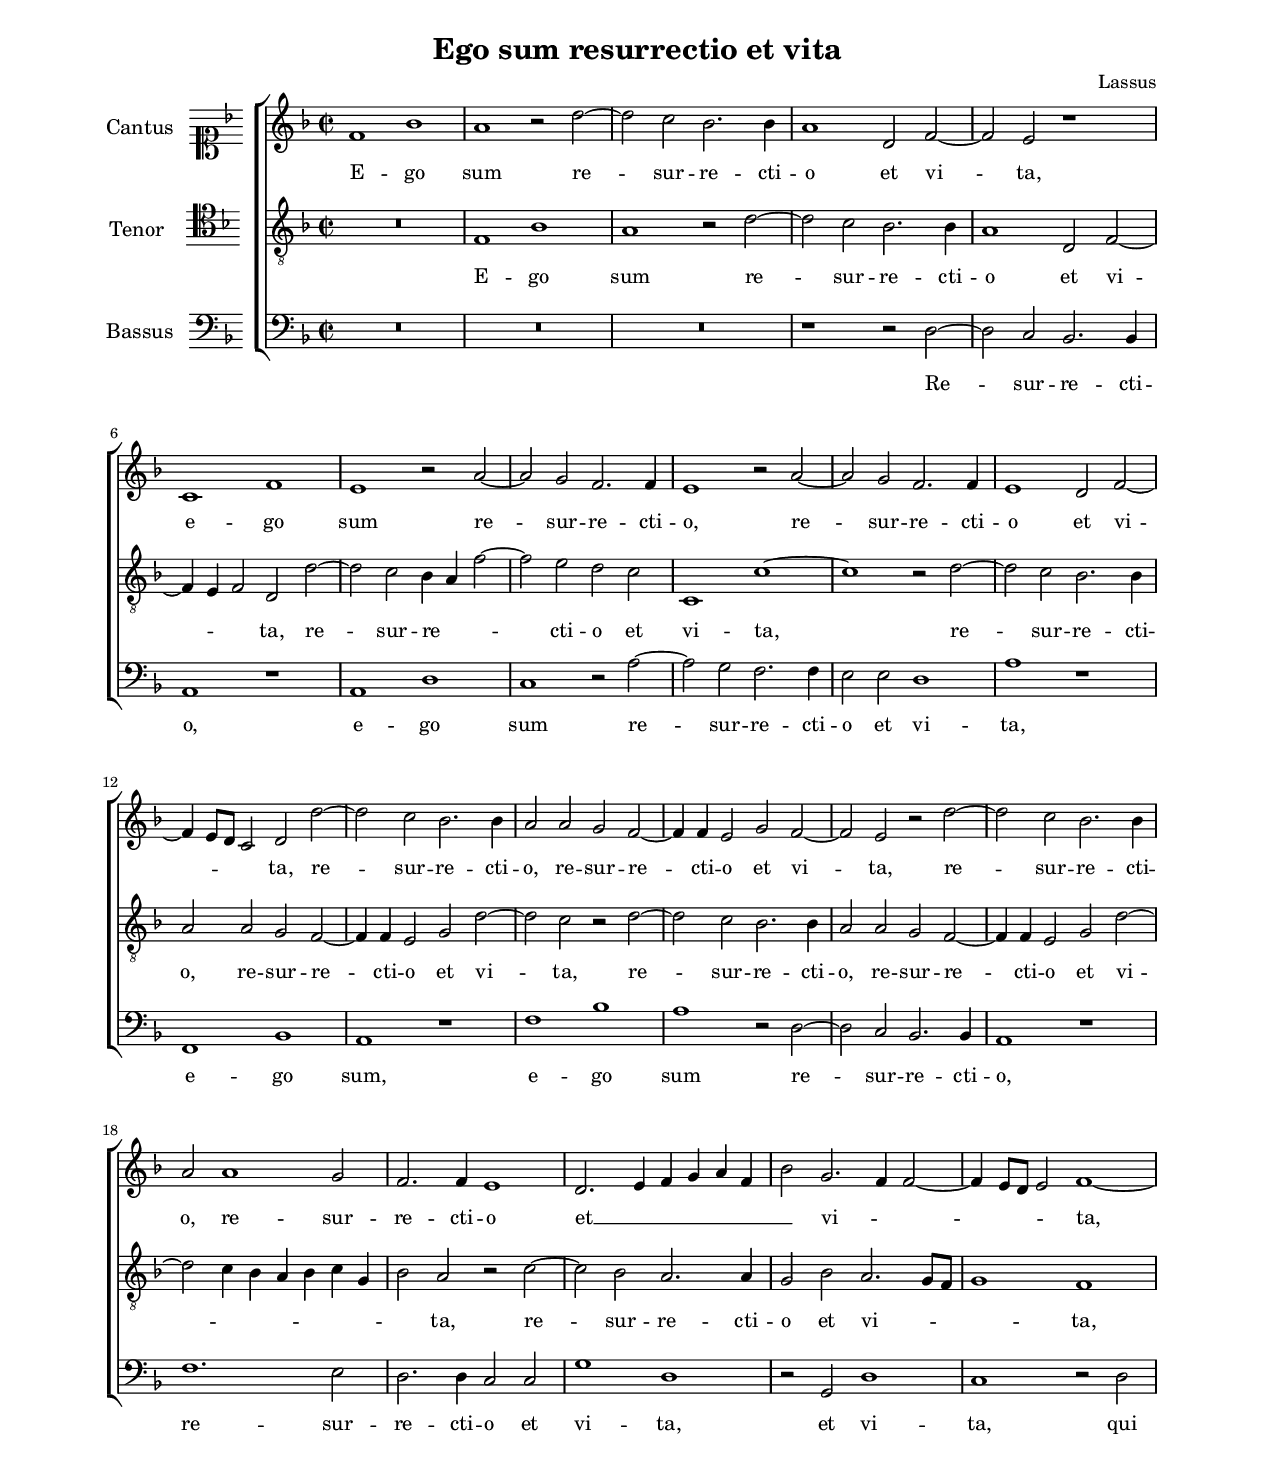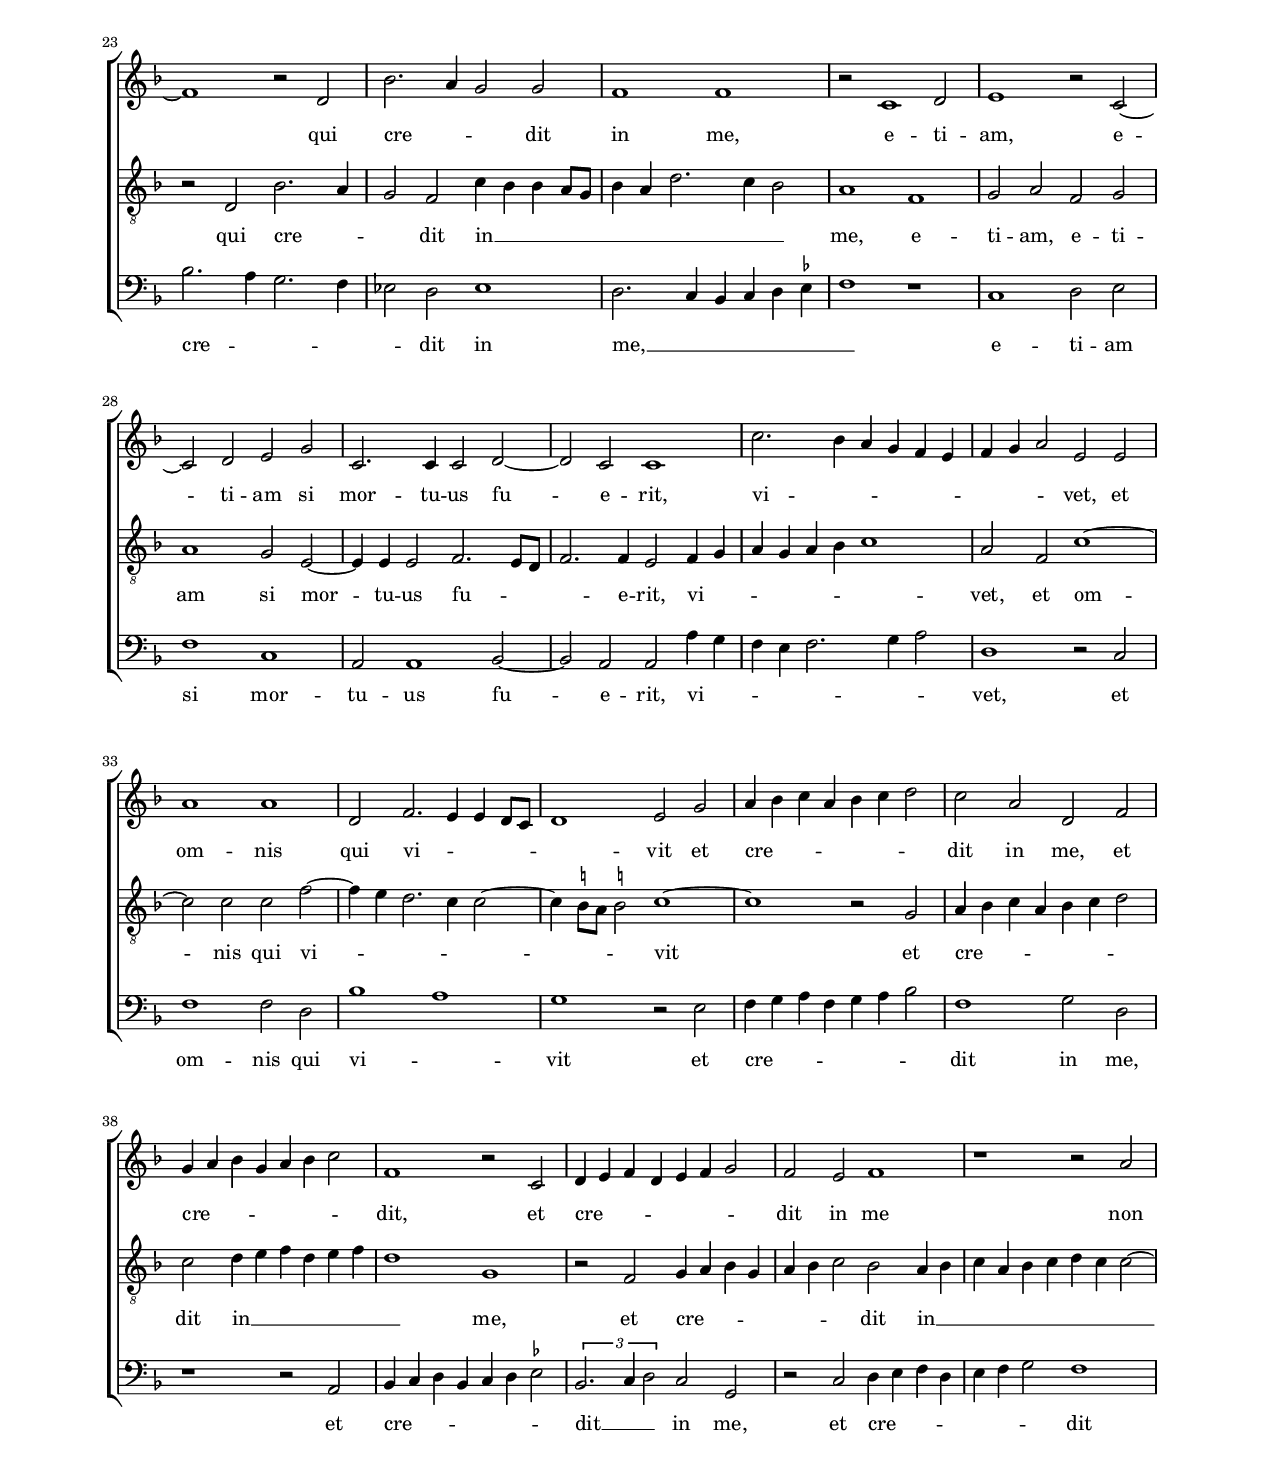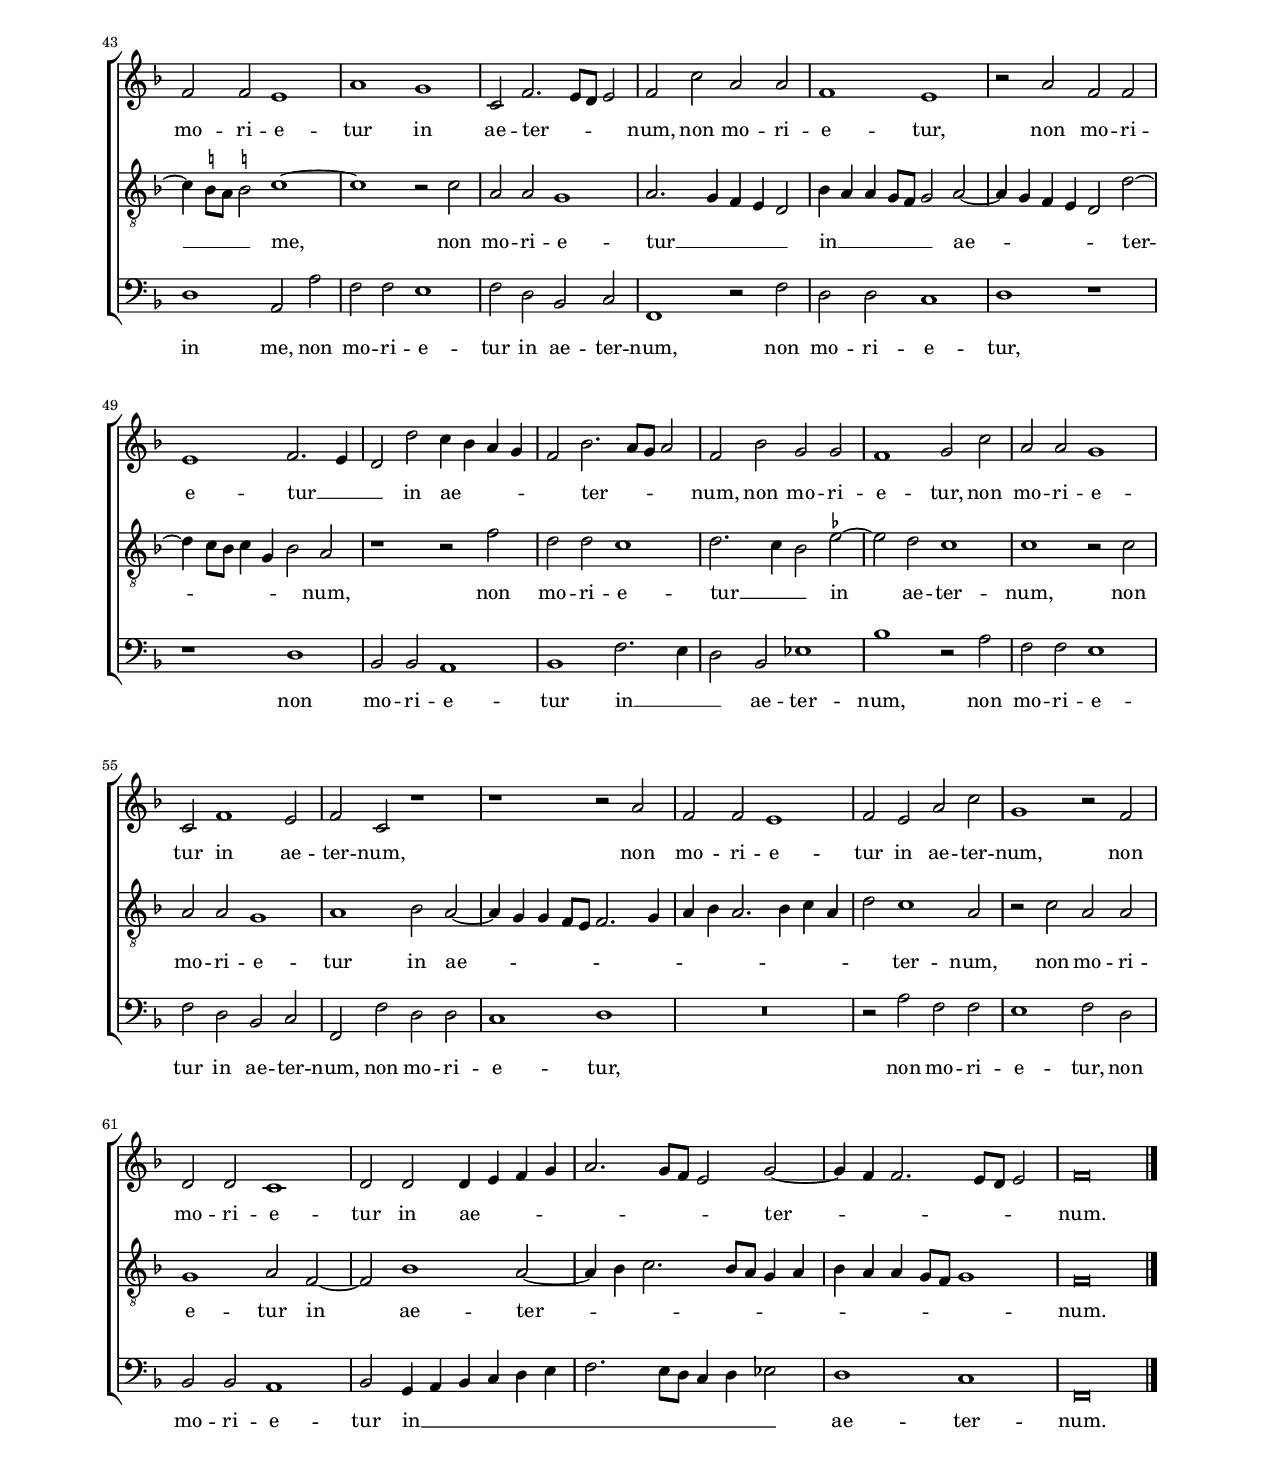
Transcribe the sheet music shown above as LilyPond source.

\header
{
  title="Ego sum resurrectio et vita"
  composer="Lassus"
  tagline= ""
}

\version "2.18.2"
\include "deutsch.ly"
#(set-global-staff-size 16)
#(set-default-paper-size "letter")
#(ly:set-option 'point-and-click #f)

	
global = {
	\key f \major
	\time 2/2 \set Score.measureLength = #(ly:make-moment 2/1)
	}

	ficta = { \once \set suggestAccidentals = ##t }
	
	forget = #(define-music-function (parser location music) (ly:music?) #{
		\accidentalStyle forget
		$music
		\accidentalStyle default
		#})


\paper
	{
	top-margin = 2 \cm
	bottom-margin = 2 \cm
	left-margin = 2 \cm
	right-margin = 2 \cm
	ragged-bottom = ##f
	ragged-last-bottom = ##t
	print-page-number = ##f
	system-system-spacing = #'((basic-distance . 17) (minimum-distance . 13) (padding . 5) (strechability . 250))
	systems-per-page = 4
%	page-count = 2
%	min-systems-per-page = 3
	}


incipitcantus = \markup { \score {
	{
	\set Staff.instrumentName = \markup { \fontsize #1 "Cantus" }
	\key f \major
	\clef soprano
	s4 \bar ""
	}
	\layout  {
	raggedright = ##t
	indent = 1.6 \cm
	line-width = 1.9 \cm
	\context { \Staff \remove Time_signature_engraver }
	\override Staff.Clef.Y-extent = #'(0 . 0)
	}} \hspace #1 }


incipittenor = \markup { \score {
	{
	\set Staff.instrumentName = \markup { \fontsize #1 "Tenor" }
	\key f \major
	\clef tenor
	s4 \bar ""
	}
	\layout  {
	raggedright = ##t
	indent = 1.6 \cm
	line-width = 1.9 \cm
	\context { \Staff \remove Time_signature_engraver }
	\override Staff.Clef.Y-extent = #'(0 . 0)
	}} \hspace #1 }


incipitbassus = \markup { \score {
	{
	\set Staff.instrumentName = \markup { \fontsize #1 "Bassus" }
	\key f \major
	\clef bass
	s4 \bar ""
	}
	\layout  {
	raggedright = ##t
	indent = 1.6 \cm
	line-width = 1.9 \cm
	\context { \Staff \remove Time_signature_engraver }
	\override Staff.Clef.Y-extent = #'(0 . 0)
	}} \hspace #1 }


cantus =  \relative c''
	{
	f,1 b
	a1 r2 d~
	d2 c b2. b4
	a1 d,2 f~
%5
	f2 e r1 |
	c1 f
	e1 r2 a~
	a2 g f2. f4
	e1 r2 a~
%10
	a2 g f2. f4 |
	e1 d2 f~
	f4 e8 d c2 d d'~
	d2 c b2. b4
	a2 a g f~
%15
	f4 f e2 g f~ |
	f2 e r d'~
	d2 c b2. b4
	a2 a1 g2
	f2. f4 e1
%20
	d2. e4 f g a f |
	b2 g2. f4 f2~
	f4 e8 d e2 f1~
	f1 r2 d
	b'2. a4 g2 g
%25
	f1 f |
	r2 c1 d2
	e1 r2 c~
	c2 d e g
	c,2. c4 c2 d~
%30
	d2 c c1 |
	c'2. b4 a g f e
	f4 g a2 e e
	a1 a
	d,2 f2. e4 e d8 c
%35
	d1 e2 g |
	a4 b c a b c d2
	c2 a d, f
	g4 a b g a b c2
	f,1 r2 c
%40
	d4 e f d e f g2 |
	f2 e f1
	r1 r2 a
	f2 f e1
	a1 g
%45
	c,2 f2. e8 d e2 |
	f2 c' a a
	f1 e
	r2 a f f
	e1 f2. e4
%50
	d2 d' c4 b a g |
	f2 b2. a8 g a2
	f2 b g g
	f1 g2 c
	a2 a g1
%55
	c,2 f1 e2 |
	f2 c r1
	r1 r2 a'
	f2 f e1
	f2 e a c
%60
	g1 r2 f |
	d2 d c1
	d2 d d4 e f g
	a2. g8 f e2 g~
	g4 f f2. e8 d e2
%65
	f\breve \bar "|." |
	}


tenor =  \relative c'
	{
	R\breve
	f,1 b
	a1 r2 d~
	d2 c b2. b4
%5
	a1 d,2 f~ |
	f4 e f2 d d'~
	d2 c b4 a f'2~
	f2 e d c
	c,1 c'~
%10
	c1 r2 d~ |
	d2 c b2. b4
	a2 a g f~
	f4 f e2 g d'~
	d2 c r d~
%15
	d2 c b2. b4 |
	a2 a g f~
	f4 f e2 g d'~
	d2 c4 b a b c g
	b2 a r c~
%20
	c2 b a2. a4 |
	g2 b a2. g8 f
	g1 f
	r2 d b'2. a4
	g2 f c'4 b b a8 g
%25
	b4 a d2. c4 b2 |
	a1 f
	g2 a f g
	a1 g2 e~
	e4 e e2 f2. e8 d
%30
	f2. f4 e2 f4 g |
	a4 g a b c1
	a2 f c'1~
	c2 c c f~
	f4 e d2. c4 c2~
%35
	c4 \stemDown \ficta h8 a \stemNeutral \ficta h!2 c1~ |
	c1 r2 g
	a4 b c a b c d2
	c2 d4 e f d e f
	d1 g,
%40
	r2 f g4 a b g |
	a4 b c2 b a4 b
	c4 a b c d c c2~
	c4 \stemDown \ficta h8 a \stemNeutral \ficta h!2 c1~
	c1 r2 c
%45
	a2 a g1 |
	a2. g4 f e d2
	b'4 a a g8 f g2 a~
	a4 g f e d2 d'~
	d4 c8 b c4 g b2 a
%50
	r1 r2 f' |
	d2 d c1
	d2. c4 b2 \ficta es~
	\ficta es d c1
	c1 r2 c
%55
	a2 a g1 |
	a1 b2 a~
	a4 g g f8 e f2. g4
	a4 b a2. b4 c a
	d2 c1 a2
%60
	r2 c a a |
	g1 a2 f~
	f2 b1 a2~
	a4 b c2. b8 a g4 a
	b4 a a g8 f g1
%65
	f\breve |
	}


bassus  =  \relative c
	{
	R\breve
	R\breve
	R\breve
	r1 r2 d~
%5
	d2 c b2. b4 |
	a1 r
	a1 d
	c1 r2 a'~
	a2 g f2. f4
%10
	e2 e d1 |
	a'1 r
	f,1 b
	a1 r
	f'1 b
%15
	a1 r2 d,~ |
	d2 c b2. b4
	a1 r
	f'1. e2
	d2. d4 c2 c
%20
	g'1 d |
	r2 g, d'1
	c1 r2 d
	b'2. a4 g2. f4
	es2 d es1
%25
	d2. c4 b4 c d \ficta es |
	f1 r
	c1 d2 e
	f1 c
	a2 a1 b2~
%30
	b2 a a a'4 g |
	f4 e f2. g4 a2
	d,1 r2 c
	f1 f2 d
	b'1 a
%35
	g1 r2 e |
	f4 g a f g a b2
	f1 g2 d
	r1 r2 a
	b4 c d b c d \ficta es2
%40
	\tuplet 3/2 { b2. c4 d2 } c2 g |
	r2 c d4 e f d
	e4 f g2 f1
	d1 a2 a'
	f2 f e1
%45
	f2 d b c |
	f,1 r2 f'
	d2 d c1
	d1 r
	r1 d
%50
	b2 b a1 |
	b1 f'2. e4
	d2 b es1
	b'1 r2 a
	f2 f e1
%55
	f2 d b c |
	f,2 f' d d
	c1 d
	R\breve
	r2 a' f f
%60
	e1 f2 d |
	b2 b a1
	b2 g4 a b c d e
	f2. e8 d c4 d es2
	d1 c
%65
	f,\breve |
	}

lyricscantus = \lyricmode {
	E -- go sum re -- sur -- re -- cti -- o et vi -- ta,
	e -- go sum re -- sur -- re -- cti -- o,
	re -- sur -- re -- cti -- o et vi -- _ _ _ ta,
	re -- sur -- re -- cti -- o,
	re -- sur -- re -- cti -- o et vi -- ta,
	re -- sur -- re -- cti -- o,
	re -- sur -- re -- cti -- o et __ _ _ _ _ _ _ vi -- _ _ _ _ _ ta,
	qui cre -- _ _ dit in me,
	e -- ti -- am,
	e -- ti -- am si mor -- tu -- us fu -- e -- rit, vi -- _ _ _ _ _ _ _ _ vet,
	et om -- nis qui vi -- _ _ _ _ _ vit et cre -- _ _ _ _ _ _ dit in me,
	et cre -- _ _ _ _ _ _ dit,
	et cre -- _ _ _ _ _ _ dit in me
	non mo -- ri -- e -- tur in ae -- ter -- _ _ _ num,
	non mo -- ri -- e -- tur,
	non mo -- ri -- e -- tur __ _ _ in ae -- _ _ _ _ ter -- _ _ _ num,
	non mo -- ri -- e -- tur,
	non mo -- ri -- e -- tur in ae -- ter -- num,
	non mo -- ri -- e -- tur in ae -- ter -- num,
	non mo -- ri -- e -- tur in ae -- _ _ _ _ _ _ _ ter -- _ _ _ _ _ num.
	}


lyricstenor = \lyricmode {
	E -- go sum re -- sur -- re -- cti -- o et vi -- _ _ ta,
	re -- sur -- re -- _ _ cti -- o et vi -- ta,
	re -- sur -- re -- cti -- o,
	re -- sur -- re -- cti -- o et vi -- ta,
	re -- sur -- re -- cti -- o,
	re -- sur -- re -- cti -- o et vi -- _ _ _ _ _ _ _ ta,
	re -- sur -- re -- cti -- o et vi -- _ _ _ ta,
	qui cre -- _ _ dit in __ _ _ _ _ _ _ _ _ _ me,
	e -- ti -- am,
	e -- ti -- am si mor -- tu -- us fu -- _ _ _ e -- rit, vi -- _ _ _ _ _ _ vet,
	et om -- nis qui vi -- _ _ _ _ _ _ _ vit et cre -- _ _ _ _ _ _ dit in __ _ _ _ _ _ _ me,
	et cre -- _ _ _ _ _ _ dit in __ _ _ _ _ _ _ _ _ _ _ _ me,
	non mo -- ri -- e -- tur __ _ _ _ _ in __ _ _ _ _ _ ae -- _ _ _ _ ter -- _ _ _ _ _ num,
	non mo -- ri -- e -- tur __ _ _ in ae -- ter -- num,
	non mo -- ri -- e -- tur in ae -- _ _ _ _ _ _ _ _ _ _ _ _ _ ter -- num,
	non mo -- ri -- e -- tur in ae -- ter -- _ _ _ _ _ _ _ _ _ _ _ _ num.
	}


lyricsbassus = \lyricmode {
	Re -- sur -- re -- cti -- o,
	e -- go sum re -- sur -- re -- cti -- o et vi -- ta,
	e -- go sum,
	e -- go sum re -- sur -- re -- cti -- o,
	re -- sur -- re -- cti -- o et vi -- ta,
	et vi -- ta,
	qui cre -- _ _ _ _ dit in me, __ _ _ _ _ _ _
	e -- ti -- am si mor -- tu -- us fu -- e -- rit, vi -- _ _ _ _ _ _ vet,
	et om -- nis qui vi -- _ vit et cre -- _ _ _ _ _ _ dit in me,
	et cre -- _ _ _ _ _ _ dit __ _ _ in me,
	et cre -- _ _ _ _ _ _ dit in me,
	non mo -- ri -- e -- tur in ae -- ter -- num,
	non mo -- ri -- e -- tur,
	non mo -- ri -- e -- tur in __ _ _ ae -- ter -- num,
	non mo -- ri -- e -- tur in ae -- ter -- num,
	non mo -- ri -- e -- tur,
	non mo -- ri -- e -- tur,
	non mo -- ri -- e -- tur in __ _ _ _ _ _ _ _ _ _ _ _ ae -- ter -- num.
	}


\score
{  
	% \transpose {
	\new ChoirStaff \with { \override StaffGrouper.staff-staff-spacing.basic-distance = #12.5 }
	<<

	\new Staff << \global
	\new Voice="v1" {
		\set Staff.instrumentName=\incipitcantus
		\set Staff.midiInstrument = "reed organ"
		\clef violin
		\cantus }
	\new Lyrics \lyricsto "v1" {\lyricscantus }
	>>


	\new Staff << \global
	\new Voice="v3" {
		\set Staff.instrumentName=\incipittenor
		\set Staff.midiInstrument = "reed organ"
		\clef "G_8"
		\tenor }
	\new Lyrics \lyricsto "v3" {\lyricstenor }
	>>


	\new Staff << \global
	\new Voice="v4" {
		\set Staff.instrumentName=\incipitbassus
		\set Staff.midiInstrument = "reed organ"
		\clef "bass" 
		\bassus }
	\new Lyrics \lyricsto "v4" {\lyricsbassus}
	>>

	>>
	% } % transpose

	\layout
	{
	indent = 2.5 \cm
	\context { \Staff \override VerticalAxisGroup.minimum-Y-extent = #'(-3 . 4)}
	\context { \Lyrics \override VerticalAxisGroup.nonstaff-relatedstaff-spacing.padding = #2 }
	\context { \Staff \override TimeSignature.break-visibility = #end-of-line-invisible }
%	\context { \Staff \override InstrumentName.X-offset = #'-25 }
%	\context { \Voice \override Slur.transparent = ##t }
%	\context { \Voice \override AccidentalSuggestion.avoid-slur = #'ignore }
%	\context { \Voice \override AccidentalSuggestion.outside-staff-priority = ##f }
	\context { \Score \override BarNumber.padding = #2 }
	\context { \Voice \override NoteHead.style = #'baroque }
	}

\midi
	{
    	\tempo 2 = 90
	}
	
}


% EOF